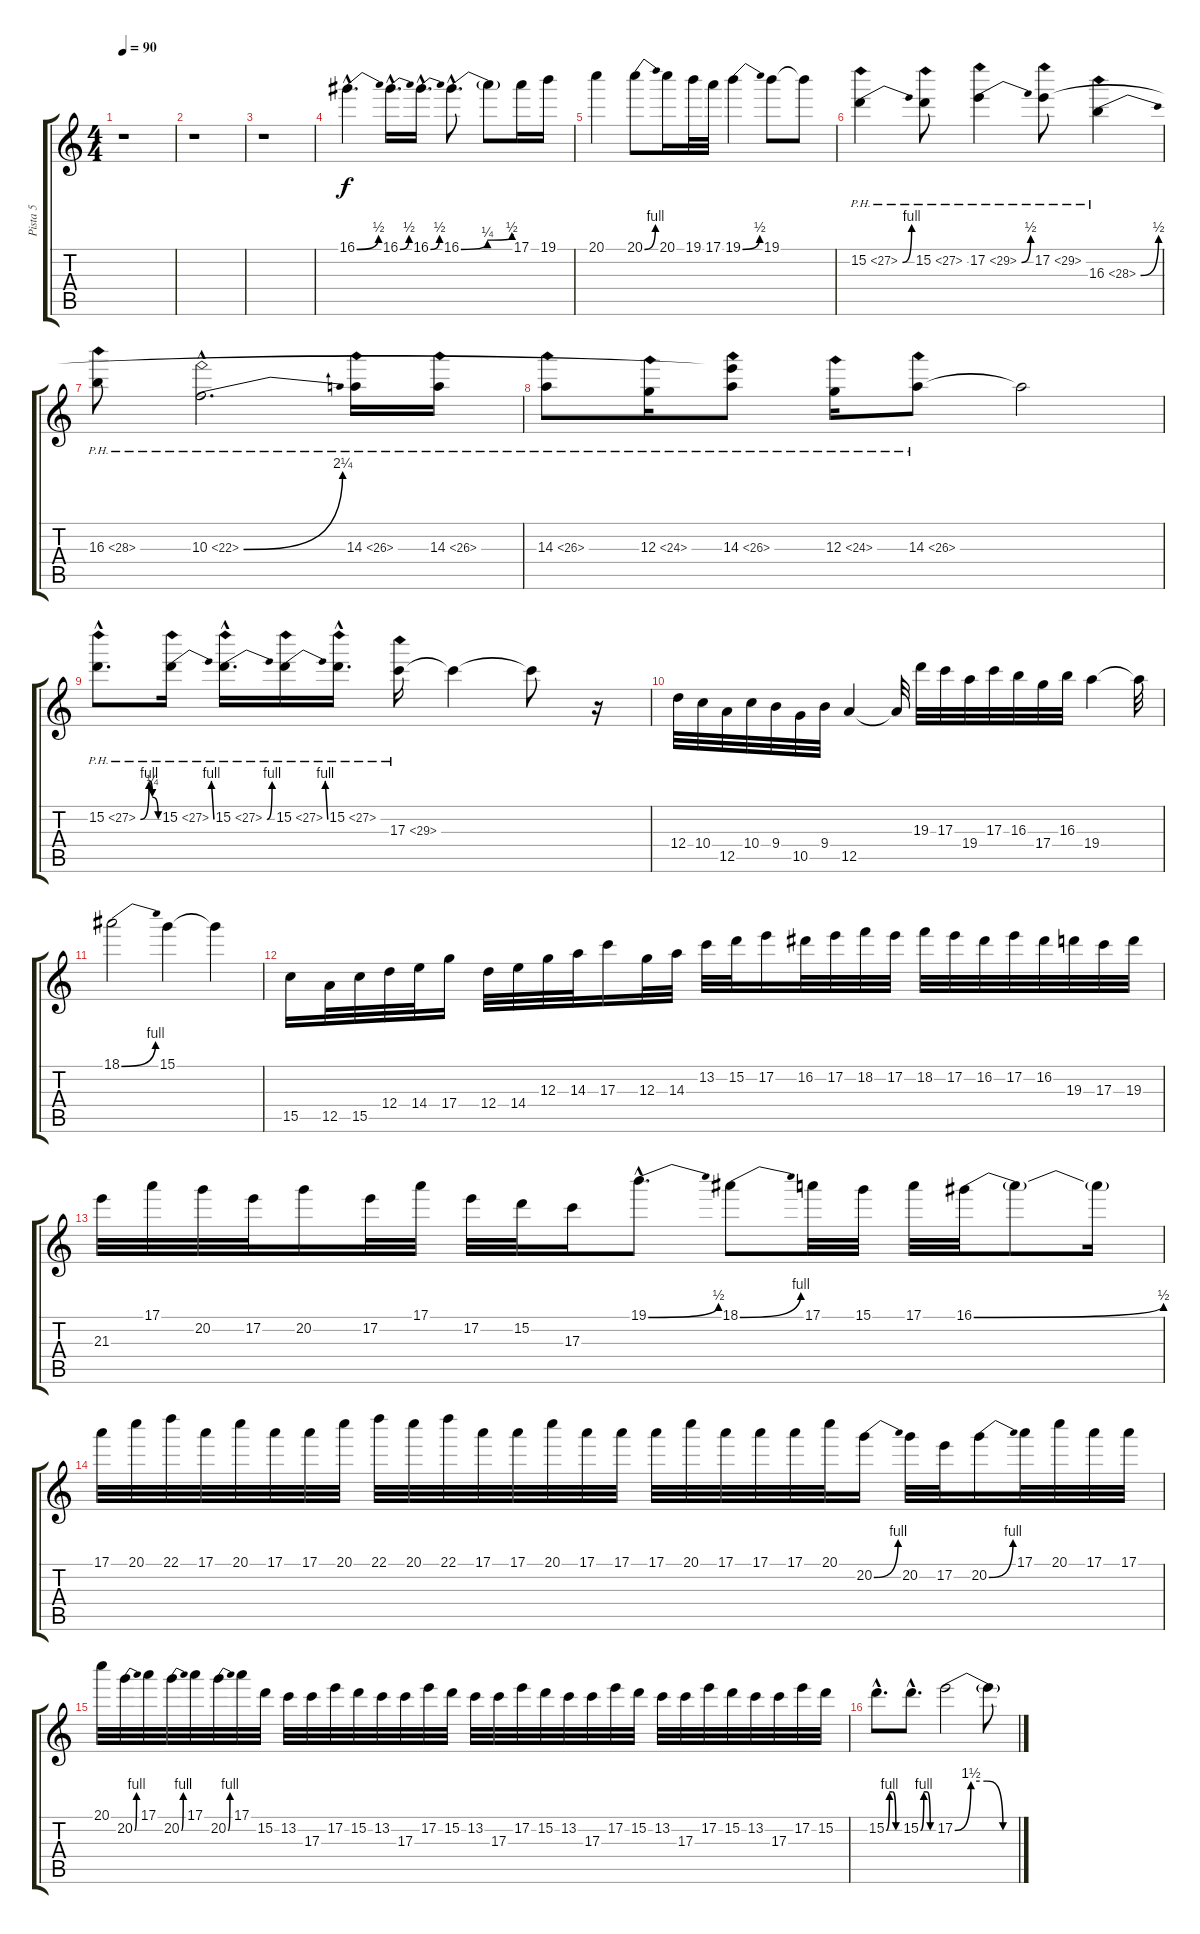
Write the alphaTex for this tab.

\track ("Pista 5" "Pista 5") {instrument overdrivenguitar}
\staff {score tabs}
\tuning (E4 B3 G3 D3 A2 E2) {hide}
\ts (4 4)
\tempo 90
\clef g2
\ks c
r.1{dy f} |
r.1 |
r.1 |
16.1{be (bend 0 0 60 2) hac}.4{d} 16.1{be (bend 0 0 60 2) hac}.16{d} 16.1{be (bend 0 0 60 2) hac}.16{d} 16.1{be (custom 0 0 30 1 58 2 60 2) hac}.8{d} 16.1{t}.8 17.1.16 19.1.16 |
20.1.4 20.1{be (bend 0 0 60 4)}.8 20.1.16 19.1.32 17.1.32 19.1{be (bend 0 0 60 2)}.4 19.1.8 19.1{t}.8 |
15.2{be (bend 0 0 60 4) ph 12}.4 15.2{ph 12}.8 17.2{be (bend 0 0 60 2) ph 12}.4 17.2{ph 12}.8 16.3{be (bend 0 0 60 2) ph 12}.4 |
16.3{ph 12}.8 10.3{be (bend 0 0 60 9) ph 12 hac}.2{d} 14.3{ph 12}.16 14.3{ph 12}.16 |
14.3{ph 12}.8 12.3{ph 12}.16 (17.2{t} 14.3{ph 12}).8 12.3{ph 12}.16 14.3{ph 12}.8 14.3{t}.2 |
15.2{be (custom 0 0 29 4 40 1 60 0) ph 12 hac}.8{d} 15.2{be (bend 0 0 60 4) ph 12}.16 15.2{be (bend 0 0 60 4) ph 12 hac}.16{d} 15.2{be (bend 0 0 60 4) ph 12}.16 15.2{ph 12 hac}.16{d} 17.3{ph 12}.16 17.3{t}.4 17.3{t}.8 r.16 |
12.4.32 10.4.32 12.5.32 10.4.32 9.4.32 10.5.32 9.4.32 12.5.4 12.5{t}.32 19.3.32 17.3.32 19.4.32 17.3.32 16.3.32 17.4.32 16.3.32 19.4.4 19.4{t}.32 |
18.1{be (bend 0 0 60 4)}.2 15.1.4 15.1{t}.4 |
15.5.16 12.5.32 15.5.32 12.4.32 14.4.32 17.4.16 12.4.32 14.4.32 12.3.32 14.3.32 17.3.16 12.3.32 14.3.32 13.2.32 15.2.32 17.2.16 16.2.32 17.2.32 18.2.32 17.2.32 18.2.32 17.2.32 16.2.32 17.2.32 16.2.32 19.3.32 17.3.32 19.3.32 |
21.3.32 17.1.32 20.2.32 17.2.32 20.2.16 17.2.32 17.1.32 17.2.32 15.2.32 17.3.16 19.1{be (bend 0 0 60 2) hac}.8{d} 18.1{be (bend 0 0 60 4)}.8 17.1.32 15.1.32 17.1.32 16.1{be (bend 0 0 60 2)}.32 16.1{t}.8 16.1{t}.16 |
17.1.32 20.1.32 22.1.32 17.1.32 20.1.32 17.1.32 17.1.32 20.1.32 22.1.32 20.1.32 22.1.32 17.1.32 17.1.32 20.1.32 17.1.32 17.1.32 17.1.32 20.1.32 17.1.32 17.1.32 17.1.32 20.1.32 20.2{be (bend 0 0 60 4)}.16 20.2.32 17.2.32 20.2{be (bend 0 0 60 4)}.16 17.1.32 20.1.32 17.1.32 17.1.32 |
20.1.32 20.2{be (bend 0 0 60 4)}.32 17.1.32 20.2{be (bend 0 0 60 4)}.32 17.1.32 20.2{be (bend 0 0 60 4)}.32 17.1.32 15.2.32 13.2.32 17.3.32 17.2.32 15.2.32 13.2.32 17.3.32 17.2.32 15.2.32 13.2.32 17.3.32 17.2.32 15.2.32 13.2.32 17.3.32 17.2.32 15.2.32 13.2.32 17.3.32 17.2.32 15.2.32 13.2.32 17.3.32 17.2.32 15.2.32 |
15.2{be (custom 0 0 15 4 30 4 45 0 60 0) hac}.8{d} 15.2{be (custom 0 0 15 4 30 4 45 0 60 0) hac}.8{d} 17.2{be (custom 0 0 15 6 30 6 45 0 60 0)}.2 17.2{t}.8
